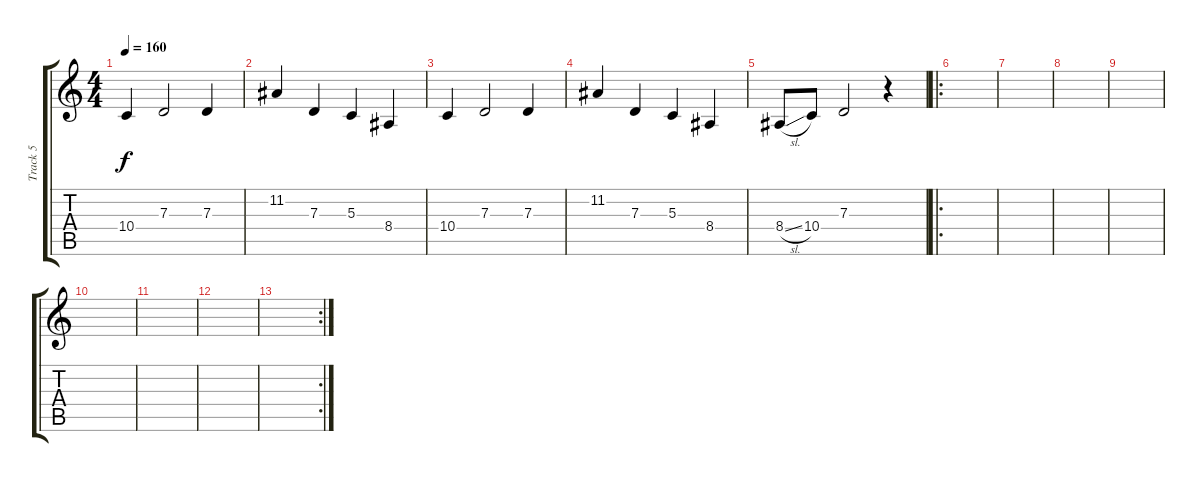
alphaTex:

\track ("Track 5" "Track 5") {instrument flute}
\staff {score tabs}
\tuning (E4 B3 G3 D3 A2 E2) {hide}
\ts (4 4)
\tempo 160
\clef g2
\ks c
10.4.4{dy f} 7.3.2 7.3.4 |
11.2.4 7.3.4 5.3.4 8.4.4 |
10.4.4 7.3.2 7.3.4 |
11.2.4 7.3.4 5.3.4 8.4.4 |
8.4{sl}.8 10.4.8 7.3.2 r.4 |
\ro
|
|
|
|
|
|
|
\rc 2
